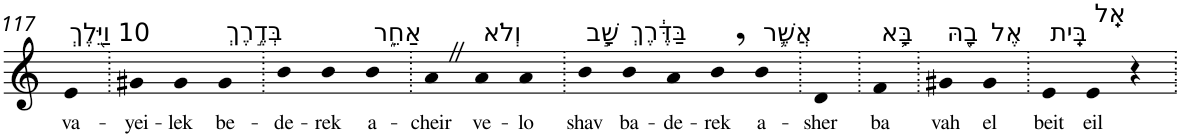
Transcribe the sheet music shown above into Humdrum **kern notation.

**kern	**text
*part1	*part1
*staff1	*staff1
*I"Piano	*
*I'Pno	*
!!LO:PB:g=z
*clefG2	*
*k[]	*
=117	=117
!LO:TX:a:t=10 וַיֵּ֖לֶךְ	!
!	!LO:LY:b
4e	va-
=118.	=118.
!	!LO:LY:b
4g#X	-yei-
!	!LO:LY:b
4g#	-lek
!LO:TX:a:t=בְּדֶ֣רֶךְ	!
!	!LO:LY:b
4g#	be-
=119.	=119.
!	!LO:LY:b
4b	-de-
!	!LO:LY:b
4b	-rek
!LO:TX:a:t=אַחֵ֑ר	!
!	!LO:LY:b
4b	a-
=120.	=120.
!	!LO:LY:b
4aZ	-cheir
!LO:TX:a:t=וְלֹא	!
!	!LO:LY:b
4a	ve-
!	!LO:LY:b
4a	-lo
=121.	=121.
!LO:TX:a:t=שָׁ֣ב	!
!	!LO:LY:b
4b	shav
!LO:TX:a:t=בַּדֶּ֔רֶךְ	!
!	!LO:LY:b
4b	ba-
!	!LO:LY:b
4a	-de-
!	!LO:LY:b
4b,	-rek
!LO:TX:a:t=אֲשֶׁ֛ר	!
!	!LO:LY:b
4b	a-
=122.	=122.
!	!LO:LY:b
4d	-sher
=123.	=123.
!LO:TX:a:t=בָּ֥א	!
!	!LO:LY:b
4f	ba
=124.	=124.
!LO:TX:a:t=בָ֖הּ	!
!	!LO:LY:b
4g#X	vah
!LO:TX:a:t=אֶל	!
!	!LO:LY:b
4g#	el
=125.	=125.
!LO:TX:a:t=בֵּֽית	!
!	!LO:LY:b
4e	beit
!LO:TX:a:t=אֵֽל	!
!	!LO:LY:b
4e	eil
4r	.
=.	=.
*-	*-
